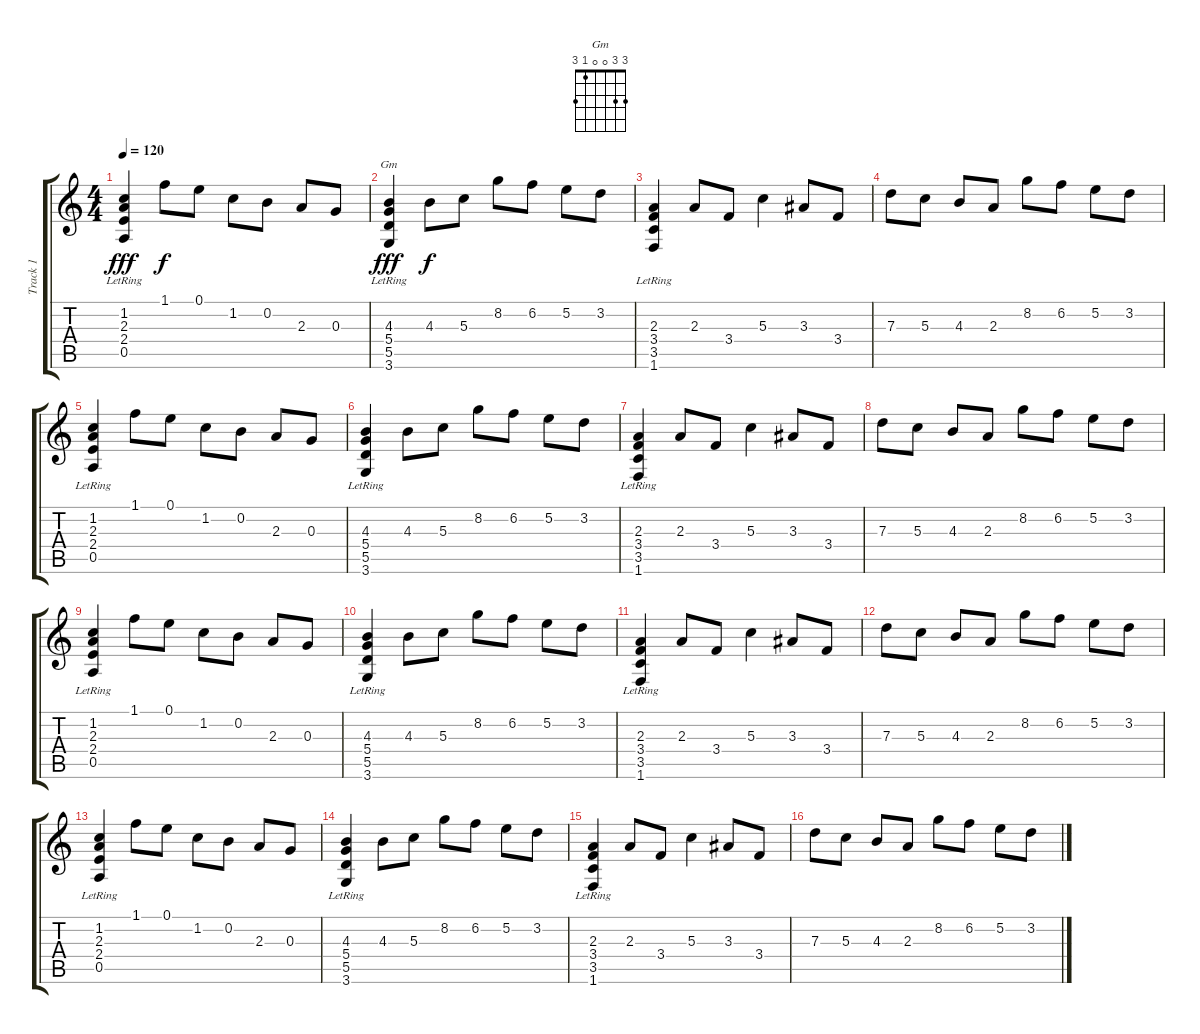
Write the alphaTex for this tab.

\track ("Track 1" "Track 1") {instrument acousticguitarsteel}
\staff {score tabs}
\tuning (E4 B3 G3 D3 A2 E2) {hide}
\chord ("Gm" 3 3 0 0 1 3)
\ts (4 4)
\tempo 120
\clef g2
\ks c
(1.2{lr} 2.3{lr} 2.4{lr} 0.5{lr}).4{dy fff} 1.1.8{dy f} 0.1.8 1.2.8 0.2.8 2.3.8 0.3.8 |
(4.3{lr} 5.4{lr} 5.5{lr} 3.6{lr}).4{ch "Gm" dy fff} 4.3.8{dy f} 5.3.8 8.2.8 6.2.8 5.2.8 3.2.8 |
(2.3{lr} 3.4{lr} 3.5{lr} 1.6{lr}).4 2.3.8 3.4.8 5.3.4 3.3.8 3.4.8 |
7.3.8 5.3.8 4.3.8 2.3.8 8.2.8 6.2.8 5.2.8 3.2.8 |
(1.2{lr} 2.3{lr} 2.4{lr} 0.5{lr}).4 1.1.8 0.1.8 1.2.8 0.2.8 2.3.8 0.3.8 |
(4.3{lr} 5.4{lr} 5.5{lr} 3.6{lr}).4 4.3.8 5.3.8 8.2.8 6.2.8 5.2.8 3.2.8 |
(2.3{lr} 3.4{lr} 3.5{lr} 1.6{lr}).4 2.3.8 3.4.8 5.3.4 3.3.8 3.4.8 |
7.3.8 5.3.8 4.3.8 2.3.8 8.2.8 6.2.8 5.2.8 3.2.8 |
(1.2{lr} 2.3{lr} 2.4{lr} 0.5{lr}).4 1.1.8 0.1.8 1.2.8 0.2.8 2.3.8 0.3.8 |
(4.3{lr} 5.4{lr} 5.5{lr} 3.6{lr}).4 4.3.8 5.3.8 8.2.8 6.2.8 5.2.8 3.2.8 |
(2.3{lr} 3.4{lr} 3.5{lr} 1.6{lr}).4 2.3.8 3.4.8 5.3.4 3.3.8 3.4.8 |
7.3.8 5.3.8 4.3.8 2.3.8 8.2.8 6.2.8 5.2.8 3.2.8 |
(1.2{lr} 2.3{lr} 2.4{lr} 0.5{lr}).4 1.1.8 0.1.8 1.2.8 0.2.8 2.3.8 0.3.8 |
(4.3{lr} 5.4{lr} 5.5{lr} 3.6{lr}).4 4.3.8 5.3.8 8.2.8 6.2.8 5.2.8 3.2.8 |
(2.3{lr} 3.4{lr} 3.5{lr} 1.6{lr}).4 2.3.8 3.4.8 5.3.4 3.3.8 3.4.8 |
7.3.8 5.3.8 4.3.8 2.3.8 8.2.8 6.2.8 5.2.8 3.2.8
